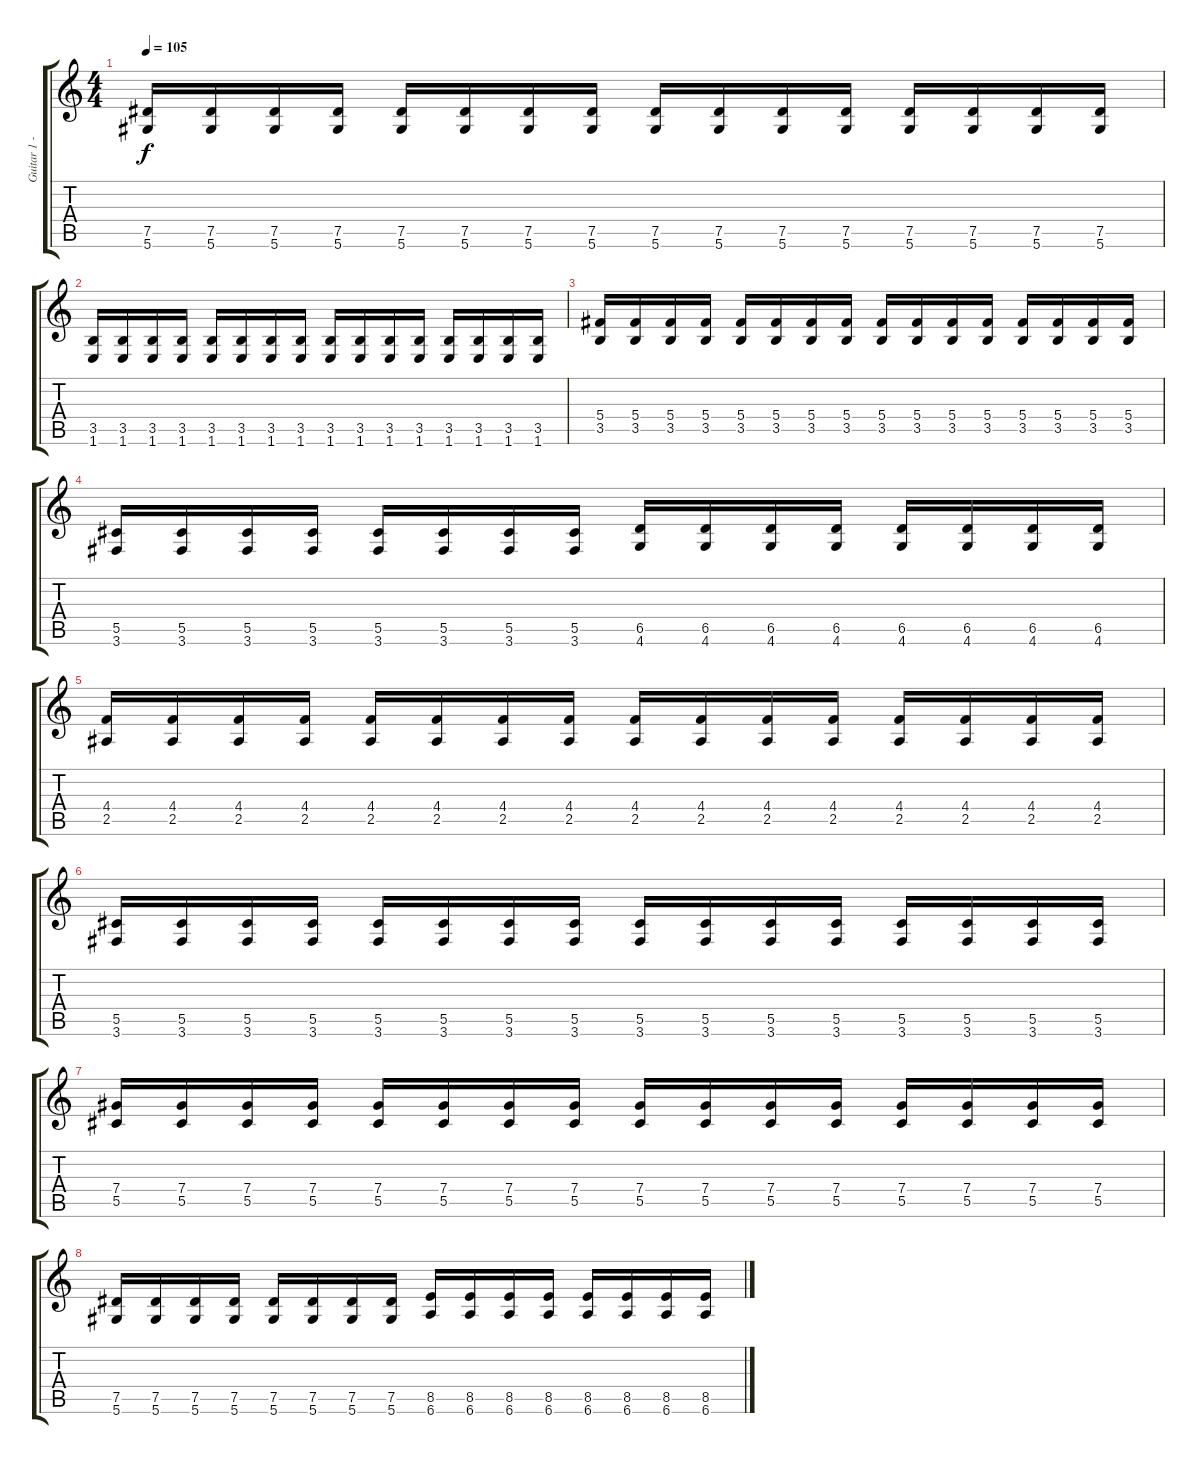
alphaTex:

\track ("Guitar 1 - BG" "Guitar 1 -") {instrument overdrivenguitar}
\staff {score tabs}
\tuning (Eb4 Bb3 Gb3 Db3 Ab2 Eb2) {hide}
\ts (4 4)
\tempo 105
\clef g2
\ks c
(7.5 5.6).16{dy f} (7.5 5.6).16 (7.5 5.6).16 (7.5 5.6).16 (7.5 5.6).16 (7.5 5.6).16 (7.5 5.6).16 (7.5 5.6).16 (7.5 5.6).16 (7.5 5.6).16 (7.5 5.6).16 (7.5 5.6).16 (7.5 5.6).16 (7.5 5.6).16 (7.5 5.6).16 (7.5 5.6).16 |
(3.5 1.6).16 (3.5 1.6).16 (3.5 1.6).16 (3.5 1.6).16 (3.5 1.6).16 (3.5 1.6).16 (3.5 1.6).16 (3.5 1.6).16 (3.5 1.6).16 (3.5 1.6).16 (3.5 1.6).16 (3.5 1.6).16 (3.5 1.6).16 (3.5 1.6).16 (3.5 1.6).16 (3.5 1.6).16 |
(5.4 3.5).16 (5.4 3.5).16 (5.4 3.5).16 (5.4 3.5).16 (5.4 3.5).16 (5.4 3.5).16 (5.4 3.5).16 (5.4 3.5).16 (5.4 3.5).16 (5.4 3.5).16 (5.4 3.5).16 (5.4 3.5).16 (5.4 3.5).16 (5.4 3.5).16 (5.4 3.5).16 (5.4 3.5).16 |
(5.5 3.6).16 (5.5 3.6).16 (5.5 3.6).16 (5.5 3.6).16 (5.5 3.6).16 (5.5 3.6).16 (5.5 3.6).16 (5.5 3.6).16 (6.5 4.6).16 (6.5 4.6).16 (6.5 4.6).16 (6.5 4.6).16 (6.5 4.6).16 (6.5 4.6).16 (6.5 4.6).16 (6.5 4.6).16 |
(4.4 2.5).16 (4.4 2.5).16 (4.4 2.5).16 (4.4 2.5).16 (4.4 2.5).16 (4.4 2.5).16 (4.4 2.5).16 (4.4 2.5).16 (4.4 2.5).16 (4.4 2.5).16 (4.4 2.5).16 (4.4 2.5).16 (4.4 2.5).16 (4.4 2.5).16 (4.4 2.5).16 (4.4 2.5).16 |
(5.5 3.6).16 (5.5 3.6).16 (5.5 3.6).16 (5.5 3.6).16 (5.5 3.6).16 (5.5 3.6).16 (5.5 3.6).16 (5.5 3.6).16 (5.5 3.6).16 (5.5 3.6).16 (5.5 3.6).16 (5.5 3.6).16 (5.5 3.6).16 (5.5 3.6).16 (5.5 3.6).16 (5.5 3.6).16 |
(7.4 5.5).16 (7.4 5.5).16 (7.4 5.5).16 (7.4 5.5).16 (7.4 5.5).16 (7.4 5.5).16 (7.4 5.5).16 (7.4 5.5).16 (7.4 5.5).16 (7.4 5.5).16 (7.4 5.5).16 (7.4 5.5).16 (7.4 5.5).16 (7.4 5.5).16 (7.4 5.5).16 (7.4 5.5).16 |
(7.5 5.6).16 (7.5 5.6).16 (7.5 5.6).16 (7.5 5.6).16 (7.5 5.6).16 (7.5 5.6).16 (7.5 5.6).16 (7.5 5.6).16 (8.5 6.6).16 (8.5 6.6).16 (8.5 6.6).16 (8.5 6.6).16 (8.5 6.6).16 (8.5 6.6).16 (8.5 6.6).16 (8.5 6.6).16
